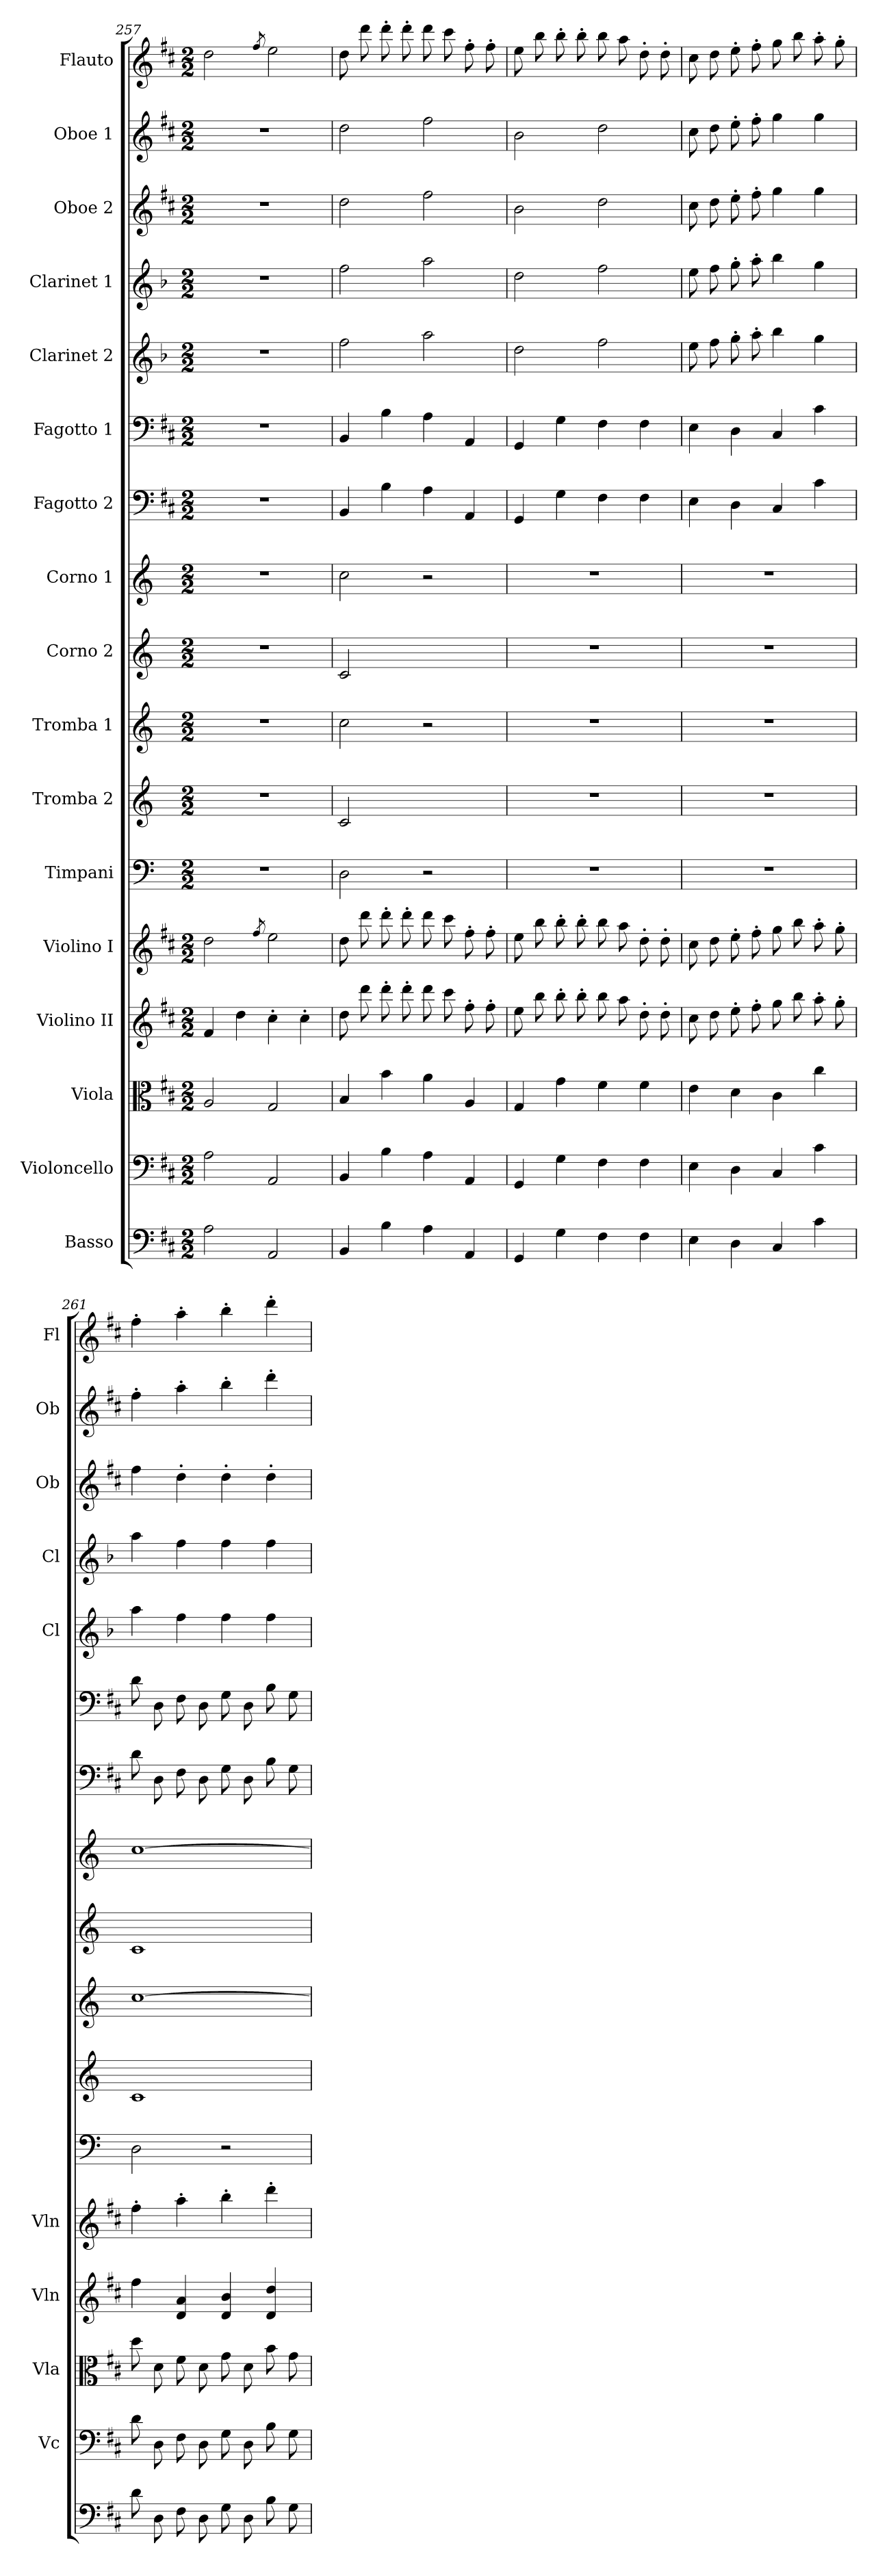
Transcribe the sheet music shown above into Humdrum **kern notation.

**kern	**kern	**kern	**kern	**kern	**kern	**kern	**kern	**kern	**kern	**kern	**kern	**kern	**kern	**kern	**kern	**kern
*part17	*part16	*part15	*part14	*part13	*part12	*part11	*part10	*part9	*part8	*part7	*part6	*part5	*part4	*part3	*part2	*part1
*staff17	*staff16	*staff15	*staff14	*staff13	*staff12	*staff11	*staff10	*staff9	*staff8	*staff7	*staff6	*staff5	*staff4	*staff3	*staff2	*staff1
*I"Basso	*I"Violoncello	*I"Viola	*I"Violino II	*I"Violino I	*I"Timpani	*I"Tromba 2	*I"Tromba 1	*I"Corno 2	*I"Corno 1	*I"Fagotto 2	*I"Fagotto 1	*I"Clarinet 2	*I"Clarinet 1	*I"Oboe 2	*I"Oboe 1	*I"Flauto
*	*I'Vc	*I'Vla	*I'Vln	*I'Vln	*	*	*	*	*	*	*	*I'Cl	*I'Cl	*I'Ob	*I'Ob	*I'Fl
*clefF4	*clefF4	*clefC3	*clefG2	*clefG2	*clefF4	*clefG2	*clefG2	*clefG2	*clefG2	*clefF4	*clefF4	*clefG2	*clefG2	*clefG2	*clefG2	*clefG2
*ITrd7c12	*	*	*	*	*	*ITrd-1c-2	*ITrd-1c-2	*ITrd6c10	*ITrd6c10	*	*	*ITrd2c3	*ITrd2c3	*	*	*
*k[f#c#]	*k[f#c#]	*k[f#c#]	*k[f#c#]	*k[f#c#]	*	*	*	*	*	*k[f#c#]	*k[f#c#]	*k[f#c#]	*k[f#c#]	*k[f#c#]	*k[f#c#]	*k[f#c#]
*M2/2	*M2/2	*M2/2	*M2/2	*M2/2	*M2/2	*M2/2	*M2/2	*M2/2	*M2/2	*M2/2	*M2/2	*M2/2	*M2/2	*M2/2	*M2/2	*M2/2
=257	=257	=257	=257	=257	=257	=257	=257	=257	=257	=257	=257	=257	=257	=257	=257	=257
2AA	2A	2A	4f#	2dd	1r	1r	1r	1r	1r	1r	1r	1r	1r	1r	1r	2dd
.	.	.	4dd	.	.	.	.	.	.	.	.	.	.	.	.	.
.	.	.	.	8qff#	.	.	.	.	.	.	.	.	.	.	.	8qff#
2AAA	2AA	2G	4cc#'	2ee	.	.	.	.	.	.	.	.	.	.	.	2ee
.	.	.	4cc#'	.	.	.	.	.	.	.	.	.	.	.	.	.
=258	=258	=258	=258	=258	=258	=258	=258	=258	=258	=258	=258	=258	=258	=258	=258	=258
4BBB	4BB	4B	8dd	8dd	2D	2d	2dd	2D	2d	4BB	4BB	2dd	2dd	2dd	2dd	8dd
.	.	.	8ddd	8ddd	.	.	.	.	.	.	.	.	.	.	.	8ddd
4BB	4B	4b	8ddd'	8ddd'	.	.	.	.	.	4B	4B	.	.	.	.	8ddd'
.	.	.	8ddd'	8ddd'	.	.	.	.	.	.	.	.	.	.	.	8ddd'
4AA	4A	4a	8ddd	8ddd	2r	2ryy	2r	2ryy	2r	4A	4A	2ff#	2ff#	2ff#	2ff#	8ddd
.	.	.	8ccc#	8ccc#	.	.	.	.	.	.	.	.	.	.	.	8ccc#
4AAA	4AA	4A	8ff#'	8ff#'	.	.	.	.	.	4AA	4AA	.	.	.	.	8ff#'
.	.	.	8ff#'	8ff#'	.	.	.	.	.	.	.	.	.	.	.	8ff#'
=259	=259	=259	=259	=259	=259	=259	=259	=259	=259	=259	=259	=259	=259	=259	=259	=259
4GGG	4GG	4G	8ee	8ee	1r	1r	1r	1r	1r	4GG	4GG	2b	2b	2b	2b	8ee
.	.	.	8bb	8bb	.	.	.	.	.	.	.	.	.	.	.	8bb
4GG	4G	4g	8bb'	8bb'	.	.	.	.	.	4G	4G	.	.	.	.	8bb'
.	.	.	8bb'	8bb'	.	.	.	.	.	.	.	.	.	.	.	8bb'
4FF#	4F#	4f#	8bb	8bb	.	.	.	.	.	4F#	4F#	2dd	2dd	2dd	2dd	8bb
.	.	.	8aa	8aa	.	.	.	.	.	.	.	.	.	.	.	8aa
4FF#	4F#	4f#	8dd'	8dd'	.	.	.	.	.	4F#	4F#	.	.	.	.	8dd'
.	.	.	8dd'	8dd'	.	.	.	.	.	.	.	.	.	.	.	8dd'
=260	=260	=260	=260	=260	=260	=260	=260	=260	=260	=260	=260	=260	=260	=260	=260	=260
4EE	4E	4e	8cc#	8cc#	1r	1r	1r	1r	1r	4E	4E	8cc#	8cc#	8cc#	8cc#	8cc#
.	.	.	8dd	8dd	.	.	.	.	.	.	.	8dd	8dd	8dd	8dd	8dd
4DD	4D	4d	8ee'	8ee'	.	.	.	.	.	4D	4D	8ee'	8ee'	8ee'	8ee'	8ee'
.	.	.	8ff#'	8ff#'	.	.	.	.	.	.	.	8ff#'	8ff#'	8ff#'	8ff#'	8ff#'
4CC#	4C#	4c#	8gg	8gg	.	.	.	.	.	4C#	4C#	4gg	4gg	4gg	4gg	8gg
.	.	.	8bb	8bb	.	.	.	.	.	.	.	.	.	.	.	8bb
4C#	4c#	4cc#	8aa'	8aa'	.	.	.	.	.	4c#	4c#	4ee	4ee	4gg	4gg	8aa'
.	.	.	8gg'	8gg'	.	.	.	.	.	.	.	.	.	.	.	8gg'
=261	=261	=261	=261	=261	=261	=261	=261	=261	=261	=261	=261	=261	=261	=261	=261	=261
8D	8d	8dd	4ff#	4ff#'	2D	1d	[1dd	1D	[1d	8d	8d	4ff#	4ff#	4ff#	4ff#'	4ff#'
8DD	8D	8d	.	.	.	.	.	.	.	8D	8D	.	.	.	.	.
8FF#	8F#	8f#	4d 4a	4aa'	.	.	.	.	.	8F#	8F#	4dd	4dd	4dd'	4aa'	4aa'
8DD	8D	8d	.	.	.	.	.	.	.	8D	8D	.	.	.	.	.
8GG	8G	8g	4d 4b	4bb'	2r	.	.	.	.	8G	8G	4dd	4dd	4dd'	4bb'	4bb'
8DD	8D	8d	.	.	.	.	.	.	.	8D	8D	.	.	.	.	.
8BB	8B	8b	4d 4dd	4ddd'	.	.	.	.	.	8B	8B	4dd	4dd	4dd'	4ddd'	4ddd'
8GG	8G	8g	.	.	.	.	.	.	.	8G	8G	.	.	.	.	.
=	=	=	=	=	=	=	=	=	=	=	=	=	=	=	=	=
*-	*-	*-	*-	*-	*-	*-	*-	*-	*-	*-	*-	*-	*-	*-	*-	*-
